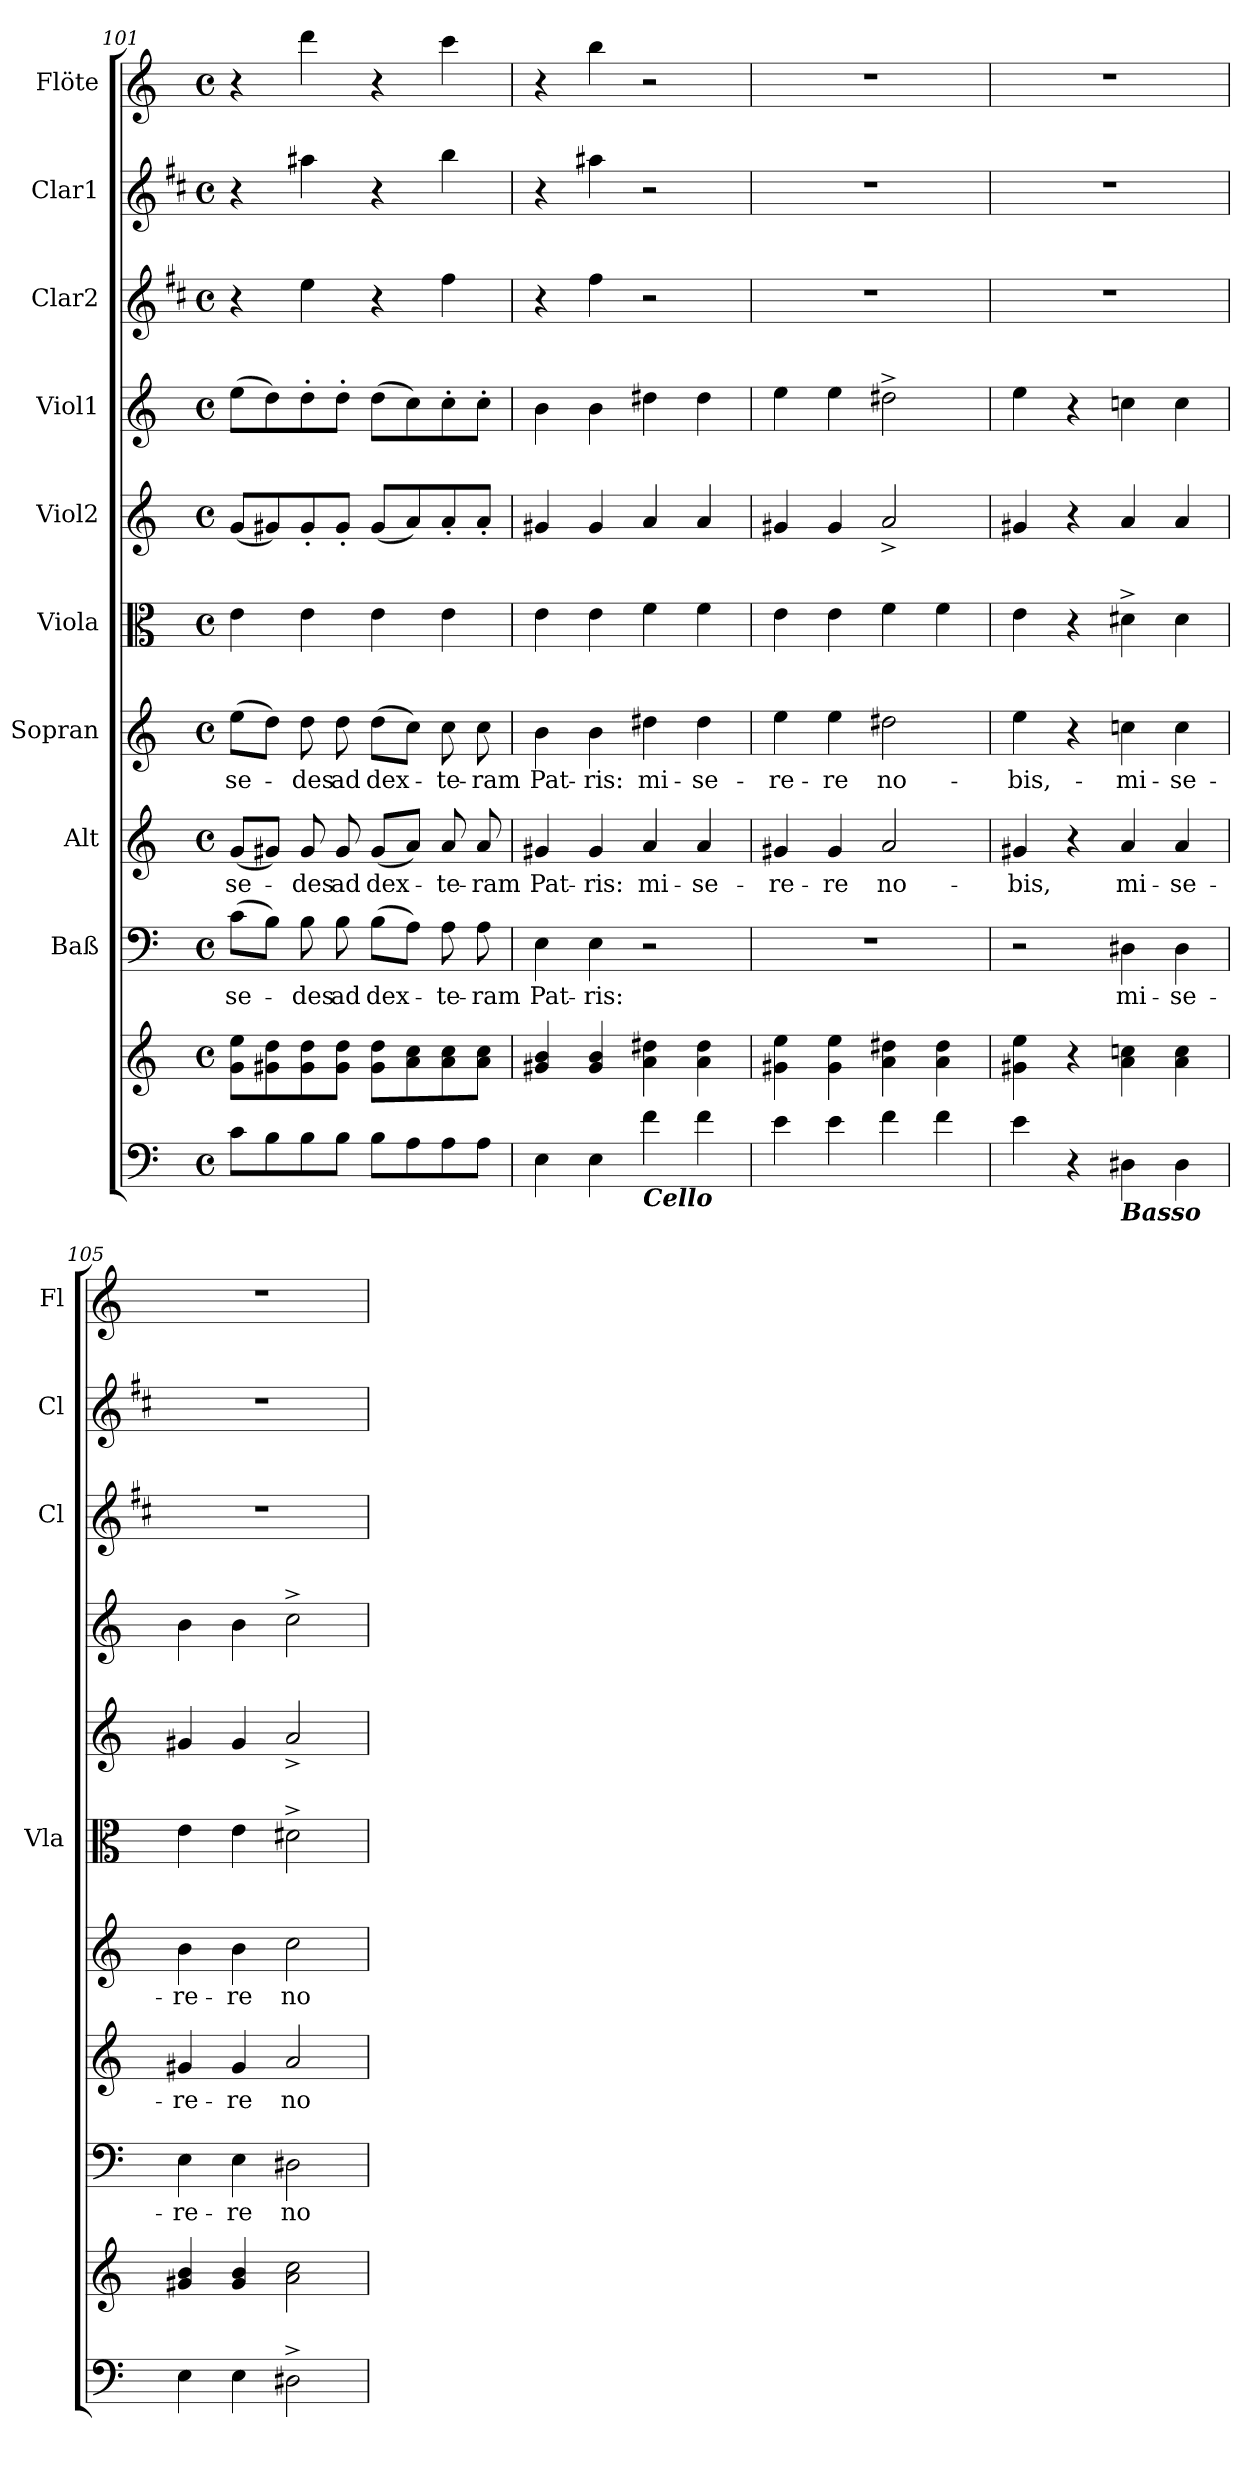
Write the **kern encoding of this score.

**kern	**kern	**kern	**text	**kern	**text	**kern	**text	**kern	**kern	**kern	**kern	**kern	**kern
*part10	*part10	*part9	*part9	*part8	*part8	*part7	*part7	*part6	*part5	*part4	*part3	*part2	*part1
*staff11	*staff10	*staff9	*staff9	*staff8	*staff8	*staff7	*staff7	*staff6	*staff5	*staff4	*staff3	*staff2	*staff1
*	*	*I"Baß	*	*I"Alt	*	*I"Sopran	*	*I"Viola	*I"Viol2	*I"Viol1	*I"Clar2	*I"Clar1	*I"Flöte
*	*	*	*	*	*	*	*	*I'Vla	*	*	*I'Cl	*I'Cl	*I'Fl
!!LO:PB:g=z
*clefF4	*clefG2	*clefF4	*	*clefG2	*	*clefG2	*	*clefC3	*clefG2	*clefG2	*clefG2	*clefG2	*clefG2
*	*	*	*	*	*	*	*	*	*	*	*ITrd1c2	*ITrd1c2	*
*k[]	*k[]	*k[]	*	*k[]	*	*k[]	*	*k[]	*k[]	*k[]	*k[]	*k[]	*k[]
*C:	*C:	*C:	*	*C:	*	*C:	*	*C:	*C:	*C:	*C:	*C:	*C:
*M4/4	*M4/4	*M4/4	*	*M4/4	*	*M4/4	*	*M4/4	*M4/4	*M4/4	*M4/4	*M4/4	*M4/4
*met(c)	*met(c)	*met(c)	*	*met(c)	*	*met(c)	*	*met(c)	*met(c)	*met(c)	*met(c)	*met(c)	*met(c)
=101	=101	=101	=101	=101	=101	=101	=101	=101	=101	=101	=101	=101	=101
!	!	!	!LO:LY:b	!	!LO:LY:b	!	!LO:LY:b	!	!	!	!	!	!
8c\L	8g\ 8ee\L	(>8c\L	se-	(<8g/L	se-	(>8ee\L	se-	4e\	(<8g/L	(>8ee\L	4r	4r	4r
8B\	8g#X\ 8dd\	8B\J)	.	8g#X/J)	.	8dd\J)	.	.	8g#X/)	8dd\)	.	.	.
!	!	!	!LO:LY:b	!	!LO:LY:b	!	!LO:LY:b	!	!	!	!	!	!
8B\	8g#\ 8dd\	8B\	-des	8g#/	-des	8dd\	-des	4e\	8g#'</	8dd'>\	4dd\	4gg#X\	4ddd\
!	!	!	!LO:LY:b	!	!LO:LY:b	!	!LO:LY:b	!	!	!	!	!	!
8B\J	8g#\ 8dd\J	8B\	ad	8g#/	ad	8dd\	ad	.	8g#'</J	8dd'>\J	.	.	.
!	!	!	!LO:LY:b	!	!LO:LY:b	!	!LO:LY:b	!	!	!	!	!	!
8B\L	8g#\ 8dd\L	(>8B\L	dex-	(<8g#/L	dex-	(>8dd\L	dex-	4e\	(<8g#/L	(>8dd\L	4r	4r	4r
8A\	8a\ 8cc\	8A\J)	.	8a/J)	.	8cc\J)	.	.	8a/)	8cc\)	.	.	.
!	!	!	!LO:LY:b	!	!LO:LY:b	!	!LO:LY:b	!	!	!	!	!	!
8A\	8a\ 8cc\	8A\	-te-	8a/	-te-	8cc\	-te-	4e\	8a'</	8cc'>\	4ee\	4aa\	4ccc\
!	!	!	!LO:LY:b	!	!LO:LY:b	!	!LO:LY:b	!	!	!	!	!	!
8A\J	8a\ 8cc\J	8A\	-ram	8a/	-ram	8cc\	-ram	.	8a'</J	8cc'>\J	.	.	.
=102	=102	=102	=102	=102	=102	=102	=102	=102	=102	=102	=102	=102	=102
!	!	!	!LO:LY:b	!	!LO:LY:b	!	!LO:LY:b	!	!	!	!	!	!
4E\	4g#X/ 4b/	4E\	Pat-	4g#X/	Pat-	4b\	Pat-	4e\	4g#X/	4b\	4r	4r	4r
!	!	!	!LO:LY:b	!	!LO:LY:b	!	!LO:LY:b	!	!	!	!	!	!
4E\	4g#/ 4b/	4E\	-ris:	4g#/	-ris:	4b\	-ris:	4e\	4g#/	4b\	4ee\	4gg#X\	4bb\
!LO:TX:b:Bi:t=Cello	!	!	!	!	!	!	!	!	!	!	!	!	!
!	!	!	!	!	!LO:LY:b	!	!LO:LY:b	!	!	!	!	!	!
4f\	4a\ 4dd#X\	2r	.	4a/	mi-	4dd#X\	mi-	4f\	4a/	4dd#X\	2r	2r	2r
!	!	!	!	!	!LO:LY:b	!	!LO:LY:b	!	!	!	!	!	!
4f\	4a\ 4dd#\	.	.	4a/	-se-	4dd#\	-se-	4f\	4a/	4dd#\	.	.	.
=103	=103	=103	=103	=103	=103	=103	=103	=103	=103	=103	=103	=103	=103
!	!	!	!	!	!LO:LY:b	!	!LO:LY:b	!	!	!	!	!	!
4e\	4g#X\ 4ee\	1r	.	4g#X/	-re-	4ee\	-re-	4e\	4g#X/	4ee\	1r	1r	1r
!	!	!	!	!	!LO:LY:b	!	!LO:LY:b	!	!	!	!	!	!
4e\	4g#\ 4ee\	.	.	4g#/	-re	4ee\	-re	4e\	4g#/	4ee\	.	.	.
!	!	!	!	!	!LO:LY:b	!	!LO:LY:b	!	!	!	!	!	!
4f\	4a\ 4dd#X\	.	.	2a/	no-	2dd#X\	no-	4f\	2a^</	2dd#X^>\	.	.	.
4f\	4a\ 4dd#\	.	.	.	.	.	.	4f\	.	.	.	.	.
=104	=104	=104	=104	=104	=104	=104	=104	=104	=104	=104	=104	=104	=104
!	!	!	!	!	!LO:LY:b	!	!LO:LY:b	!	!	!	!	!	!
4e\	4g#X\ 4ee\	2r	.	4g#X/	-bis,	4ee\	-bis,-	4e\	4g#X/	4ee\	1r	1r	1r
4r	4r	.	.	4r	.	4r	.	4r	4r	4r	.	.	.
!LO:TX:b:Bi:t=Basso	!	!	!	!	!	!	!	!	!	!	!	!	!
!	!	!	!LO:LY:b	!	!LO:LY:b	!	!LO:LY:b	!	!	!	!	!	!
4D#X\	4a\ 4ccn\	4D#X\	mi-	4a/	mi-	4ccn\	-mi-	4d#X^>\	4a/	4ccn\	.	.	.
!	!	!	!LO:LY:b	!	!LO:LY:b	!	!LO:LY:b	!	!	!	!	!	!
4D#\	4a\ 4cc\	4D#\	-se-	4a/	-se-	4cc\	-se-	4d#\	4a/	4cc\	.	.	.
=105	=105	=105	=105	=105	=105	=105	=105	=105	=105	=105	=105	=105	=105
!	!	!	!LO:LY:b	!	!LO:LY:b	!	!LO:LY:b	!	!	!	!	!	!
4E\	4g#X/ 4b/	4E\	-re-	4g#X/	-re-	4b\	-re-	4e\	4g#X/	4b\	1r	1r	1r
!	!	!	!LO:LY:b	!	!LO:LY:b	!	!LO:LY:b	!	!	!	!	!	!
4E\	4g#/ 4b/	4E\	-re	4g#/	-re	4b\	-re	4e\	4g#/	4b\	.	.	.
!	!	!	!LO:LY:b	!	!LO:LY:b	!	!LO:LY:b	!	!	!	!	!	!
2D#X^>\	2a\ 2cc\	2D#X\	no-	2a/	no-	2cc\	no-	2d#X^>\	2a^</	2cc^>\	.	.	.
=	=	=	=	=	=	=	=	=	=	=	=	=	=
*-	*-	*-	*-	*-	*-	*-	*-	*-	*-	*-	*-	*-	*-
